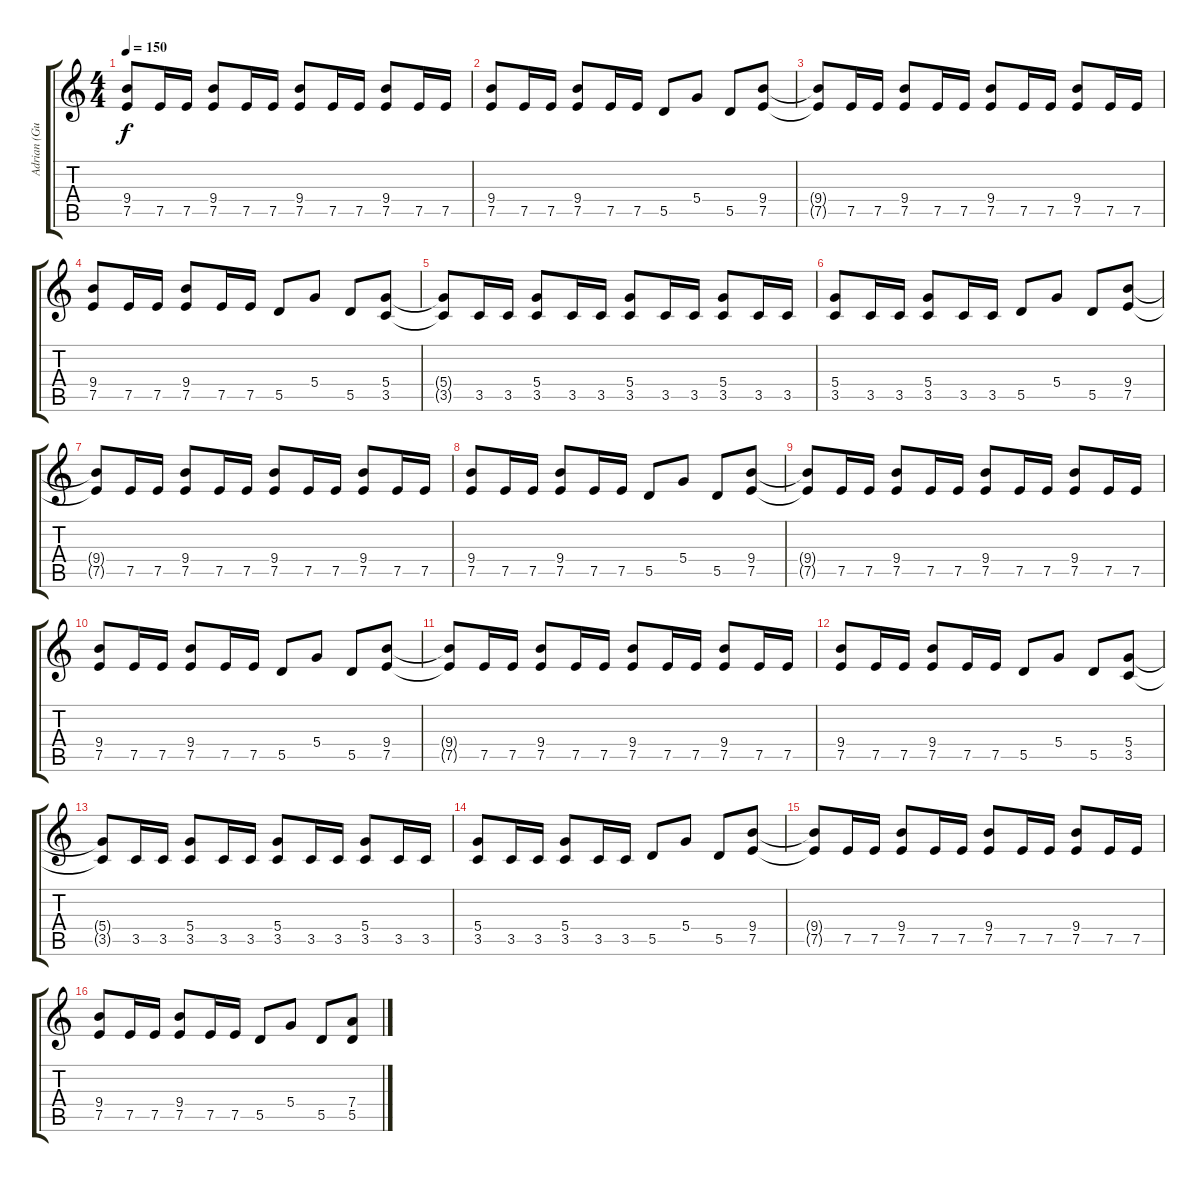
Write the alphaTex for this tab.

\track ("Adrian (Guitar 2)" "Adrian (Gu") {instrument distortionguitar}
\staff {score tabs}
\tuning (E4 B3 G3 D3 A2 E2) {hide}
\ts (4 4)
\tempo 150
\clef g2
\ks c
(9.4{t} 7.5{t}).8{dy f} 7.5.16 7.5.16 (9.4 7.5).8 7.5.16 7.5.16 (9.4 7.5).8 7.5.16 7.5.16 (9.4 7.5).8 7.5.16 7.5.16 |
(9.4 7.5).8 7.5.16 7.5.16 (9.4 7.5).8 7.5.16 7.5.16 5.5.8 5.4.8 5.5.8 (9.4 7.5).8 |
(9.4{t} 7.5{t}).8 7.5.16 7.5.16 (9.4 7.5).8 7.5.16 7.5.16 (9.4 7.5).8 7.5.16 7.5.16 (9.4 7.5).8 7.5.16 7.5.16 |
(9.4 7.5).8 7.5.16 7.5.16 (9.4 7.5).8 7.5.16 7.5.16 5.5.8 5.4.8 5.5.8 (5.4 3.5).8 |
(5.4{t} 3.5{t}).8 3.5.16 3.5.16 (5.4 3.5).8 3.5.16 3.5.16 (5.4 3.5).8 3.5.16 3.5.16 (5.4 3.5).8 3.5.16 3.5.16 |
(5.4 3.5).8 3.5.16 3.5.16 (5.4 3.5).8 3.5.16 3.5.16 5.5.8 5.4.8 5.5.8 (9.4 7.5).8 |
(9.4{t} 7.5{t}).8 7.5.16 7.5.16 (9.4 7.5).8 7.5.16 7.5.16 (9.4 7.5).8 7.5.16 7.5.16 (9.4 7.5).8 7.5.16 7.5.16 |
(9.4 7.5).8 7.5.16 7.5.16 (9.4 7.5).8 7.5.16 7.5.16 5.5.8 5.4.8 5.5.8 (9.4 7.5).8 |
(9.4{t} 7.5{t}).8 7.5.16 7.5.16 (9.4 7.5).8 7.5.16 7.5.16 (9.4 7.5).8 7.5.16 7.5.16 (9.4 7.5).8 7.5.16 7.5.16 |
(9.4 7.5).8 7.5.16 7.5.16 (9.4 7.5).8 7.5.16 7.5.16 5.5.8 5.4.8 5.5.8 (9.4 7.5).8 |
(9.4{t} 7.5{t}).8 7.5.16 7.5.16 (9.4 7.5).8 7.5.16 7.5.16 (9.4 7.5).8 7.5.16 7.5.16 (9.4 7.5).8 7.5.16 7.5.16 |
(9.4 7.5).8 7.5.16 7.5.16 (9.4 7.5).8 7.5.16 7.5.16 5.5.8 5.4.8 5.5.8 (5.4 3.5).8 |
(5.4{t} 3.5{t}).8 3.5.16 3.5.16 (5.4 3.5).8 3.5.16 3.5.16 (5.4 3.5).8 3.5.16 3.5.16 (5.4 3.5).8 3.5.16 3.5.16 |
(5.4 3.5).8 3.5.16 3.5.16 (5.4 3.5).8 3.5.16 3.5.16 5.5.8 5.4.8 5.5.8 (9.4 7.5).8 |
(9.4{t} 7.5{t}).8 7.5.16 7.5.16 (9.4 7.5).8 7.5.16 7.5.16 (9.4 7.5).8 7.5.16 7.5.16 (9.4 7.5).8 7.5.16 7.5.16 |
(9.4 7.5).8 7.5.16 7.5.16 (9.4 7.5).8 7.5.16 7.5.16 5.5.8 5.4.8 5.5.8 (7.4 5.5).8
